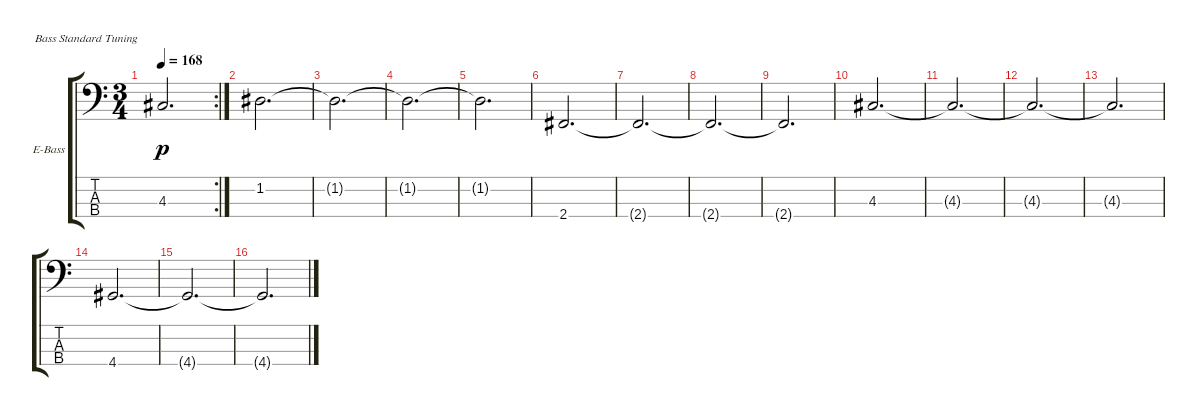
\defaultSystemsLayout 4
\bracketExtendMode groupsimilarinstruments
\firstSystemTrackNameOrientation horizontal
\otherSystemsTrackNameOrientation horizontal
\track ("Electric Bass" "E-Bass") {instrument electricbassfinger}
\staff {score tabs}
\tuning (G2 D2 A1 E1)
\rc 2
\ts (3 4)
\tempo 168
\clef f4
\ks c
4.3{t}.2{d dy p} |
1.2.2{d} |
1.2{t}.2{d} |
1.2{t}.2{d} |
1.2{t}.2{d} |
2.4.2{d} |
2.4{t}.2{d} |
2.4{t}.2{d} |
2.4{t}.2{d} |
4.3.2{d} |
4.3{t}.2{d} |
4.3{t}.2{d} |
4.3{t}.2{d} |
4.4.2{d} |
4.4{t}.2{d} |
4.4{t}.2{d}
